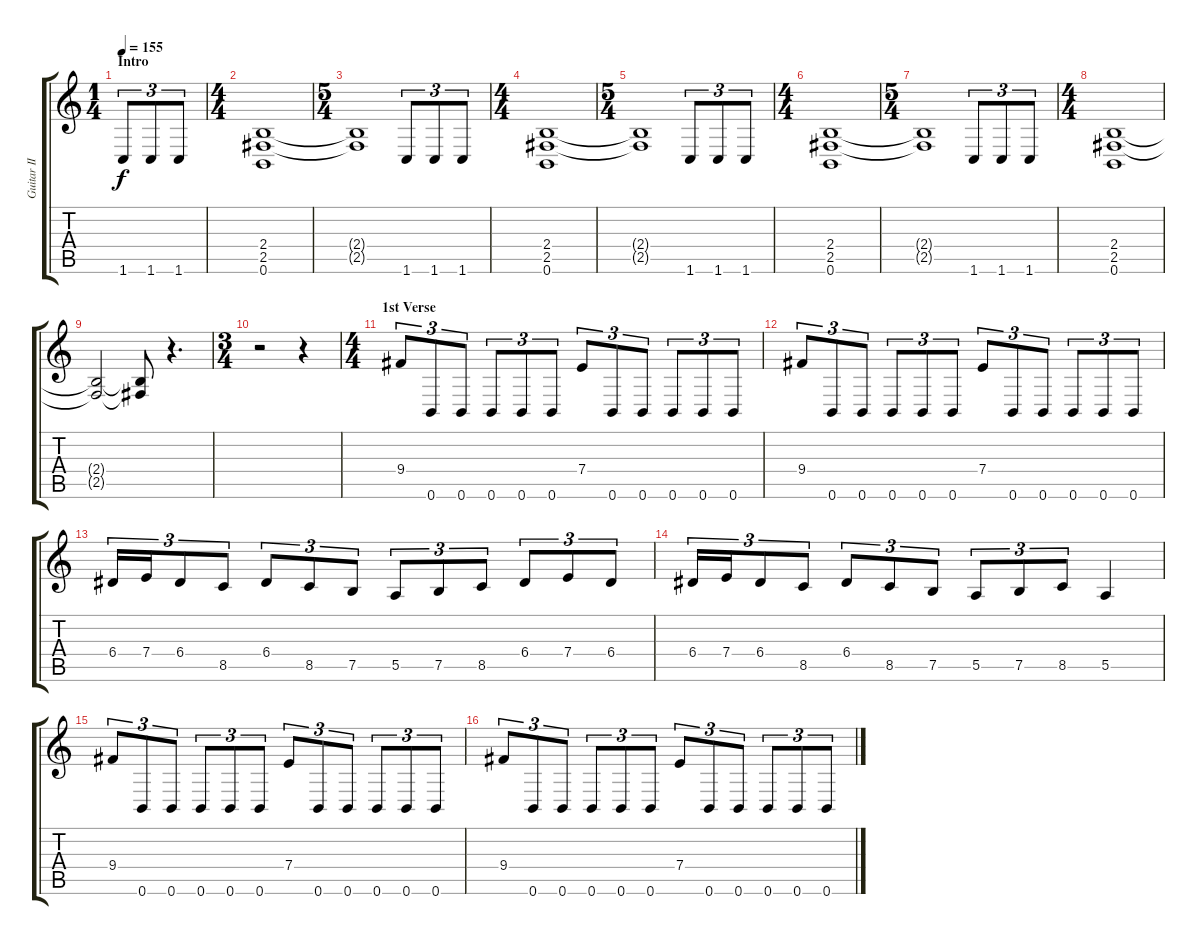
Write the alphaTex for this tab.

\track ("Guitar II" "Guitar II") {instrument overdrivenguitar}
\staff {score tabs}
\tuning (B3 Gb3 D3 A2 E2 B1) {hide}
\ts (1 4)
\section ("" "Intro")
\tempo 155
\clef g2
\ks c
1.6.8{tu (3 2) dy f instrument overdrivenguitar} 1.6.8{tu (3 2)} 1.6.8{tu (3 2)} |
\ts (4 4)
(2.4 2.5 0.6).1 |
\ts (5 4)
(2.4{t} 2.5{t}).1 1.6.8{tu (3 2)} 1.6.8{tu (3 2)} 1.6.8{tu (3 2)} |
\ts (4 4)
(2.4 2.5 0.6).1 |
\ts (5 4)
(2.4{t} 2.5{t}).1 1.6.8{tu (3 2)} 1.6.8{tu (3 2)} 1.6.8{tu (3 2)} |
\ts (4 4)
(2.4 2.5 0.6).1 |
\ts (5 4)
(2.4{t} 2.5{t}).1 1.6.8{tu (3 2)} 1.6.8{tu (3 2)} 1.6.8{tu (3 2)} |
\ts (4 4)
(2.4 2.5 0.6).1 |
(2.4{t} 2.5{t}).2 (2.4{t} 2.5{t}).8 r.4{d} |
\ts (3 4)
r.2 r.4 |
\ts (4 4)
\section ("" "1st Verse")
9.4.8{tu (3 2)} 0.6.8{tu (3 2)} 0.6.8{tu (3 2)} 0.6.8{tu (3 2)} 0.6.8{tu (3 2)} 0.6.8{tu (3 2)} 7.4.8{tu (3 2)} 0.6.8{tu (3 2)} 0.6.8{tu (3 2)} 0.6.8{tu (3 2)} 0.6.8{tu (3 2)} 0.6.8{tu (3 2)} |
9.4.8{tu (3 2)} 0.6.8{tu (3 2)} 0.6.8{tu (3 2)} 0.6.8{tu (3 2)} 0.6.8{tu (3 2)} 0.6.8{tu (3 2)} 7.4.8{tu (3 2)} 0.6.8{tu (3 2)} 0.6.8{tu (3 2)} 0.6.8{tu (3 2)} 0.6.8{tu (3 2)} 0.6.8{tu (3 2)} |
6.4.16{tu (3 2)} 7.4.16{tu (3 2)} 6.4.8{tu (3 2)} 8.5.8{tu (3 2)} 6.4.8{tu (3 2)} 8.5.8{tu (3 2)} 7.5.8{tu (3 2)} 5.5.8{tu (3 2)} 7.5.8{tu (3 2)} 8.5.8{tu (3 2)} 6.4.8{tu (3 2)} 7.4.8{tu (3 2)} 6.4.8{tu (3 2)} |
6.4.16{tu (3 2)} 7.4.16{tu (3 2)} 6.4.8{tu (3 2)} 8.5.8{tu (3 2)} 6.4.8{tu (3 2)} 8.5.8{tu (3 2)} 7.5.8{tu (3 2)} 5.5.8{tu (3 2)} 7.5.8{tu (3 2)} 8.5.8{tu (3 2)} 5.5.4 |
9.4.8{tu (3 2)} 0.6.8{tu (3 2)} 0.6.8{tu (3 2)} 0.6.8{tu (3 2)} 0.6.8{tu (3 2)} 0.6.8{tu (3 2)} 7.4.8{tu (3 2)} 0.6.8{tu (3 2)} 0.6.8{tu (3 2)} 0.6.8{tu (3 2)} 0.6.8{tu (3 2)} 0.6.8{tu (3 2)} |
9.4.8{tu (3 2)} 0.6.8{tu (3 2)} 0.6.8{tu (3 2)} 0.6.8{tu (3 2)} 0.6.8{tu (3 2)} 0.6.8{tu (3 2)} 7.4.8{tu (3 2)} 0.6.8{tu (3 2)} 0.6.8{tu (3 2)} 0.6.8{tu (3 2)} 0.6.8{tu (3 2)} 0.6.8{tu (3 2)}
